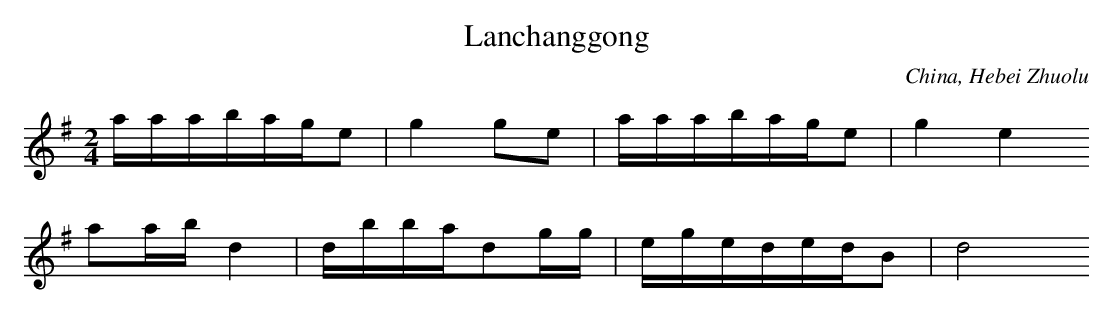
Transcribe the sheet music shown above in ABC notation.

X:1
T: Lanchanggong
O: China, Hebei Zhuolu
M: 2/4
L: 1/16
K: G
aaabage2 | g4g2e2 | aaabage2 | g4e4
a2abd4 | dbbad2gg | egededB2 | d8
